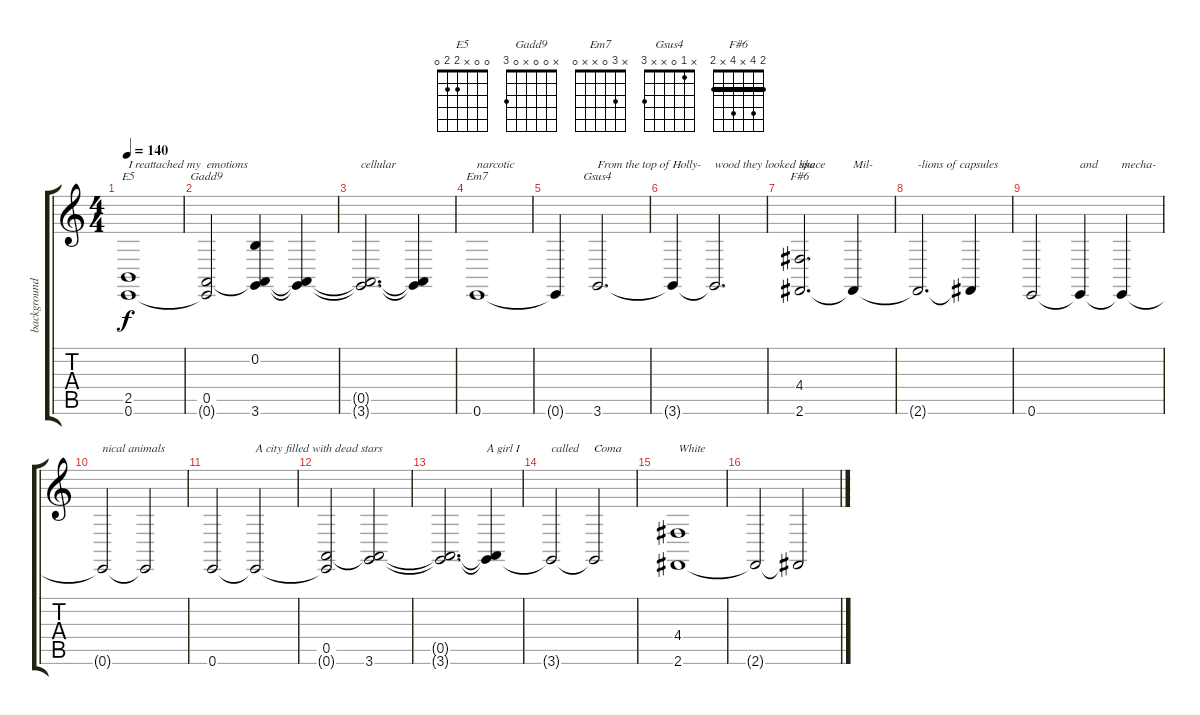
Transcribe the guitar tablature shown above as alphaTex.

\track ("background" "background") {instrument tubularbells}
\staff {score tabs}
\tuning (E4 B3 G3 D3 A2 E2) {hide}
\chord ("E5" 0 0 x 2 2 0)
\chord ("Gadd9" x 0 0 x 0 3)
\chord ("Em7" x 3 0 x x 0)
\chord ("Gsus4" x 1 0 x x 3)
\chord ("F#6" 2 4 x 4 x 2) {barre 2}
\ts (4 4)
\tempo 140
\clef g2
\ks c
(2.5 0.6).1{ch "E5" txt "I reattached my" dy f} |
(0.5 0.6{t}).2{ch "Gadd9" txt "emotions"} (0.2 0.5{t} 3.6).4 (0.5{t} 3.6{t}).4 |
(0.5{t} 3.6{t}).2{d txt "cellular"} (0.5{t} 3.6{t}).4 |
0.6.1{ch "Em7" txt "narcotic"} |
0.6{t}.4 3.6.2{d ch "Gsus4" txt "From the top of"} |
3.6{t}.4{txt "Holly-"} 3.6{t}.2{d txt "wood they looked like"} |
(4.4 2.6).2{d ch "F#6" txt "space"} 2.6{t}.4{txt "Mil-"} |
2.6{t}.2{d txt "-lions of capsules"} 2.6{t}.4 |
0.6.2 0.6{t}.4{txt "and"} 0.6{t}.4{txt "mecha-"} |
0.6{t}.2{txt "nical animals"} 0.6{t}.2 |
0.6.2 0.6{t}.2{txt "A city filled with dead stars"} |
(0.5 0.6{t}).2 (0.5{t} 3.6).2 |
(0.5{t} 3.6{t}).2{d} (0.5{t} 3.6{t}).4{txt "A girl I"} |
3.6{t}.2{txt "called"} 3.6{t}.2{txt "Coma"} |
(4.4 2.6).1{txt "White"} |
2.6{t}.2 2.6{t}.2
